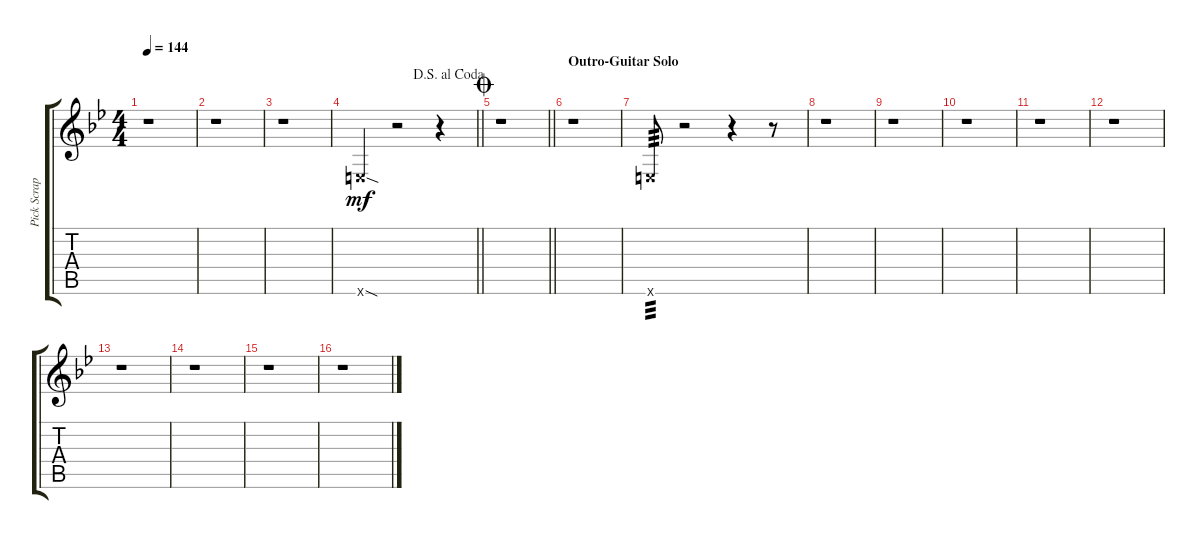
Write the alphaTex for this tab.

\track ("Pick Scrape" "Pick Scrap") {instrument guitarfretnoise}
\staff {score tabs}
\tuning (E4 B3 G4 D4 A3 E3) {hide}
\ts (4 4)
\tempo 144
\clef g2
\ks bb
r.1{dy mf} |
r.1 |
r.1 |
\jump dalsegnoalcoda
\barLineRight lightlight
0.6{sod x}.4 r.2 r.4 |
\jump coda
\barLineRight lightlight
r.1 |
\section ("" "Outro-Guitar Solo")
r.1 |
0.6{x}.8{tp 3} r.2 r.4 r.8 |
r.1 |
r.1 |
r.1 |
r.1 |
r.1 |
r.1 |
r.1 |
r.1 |
r.1
